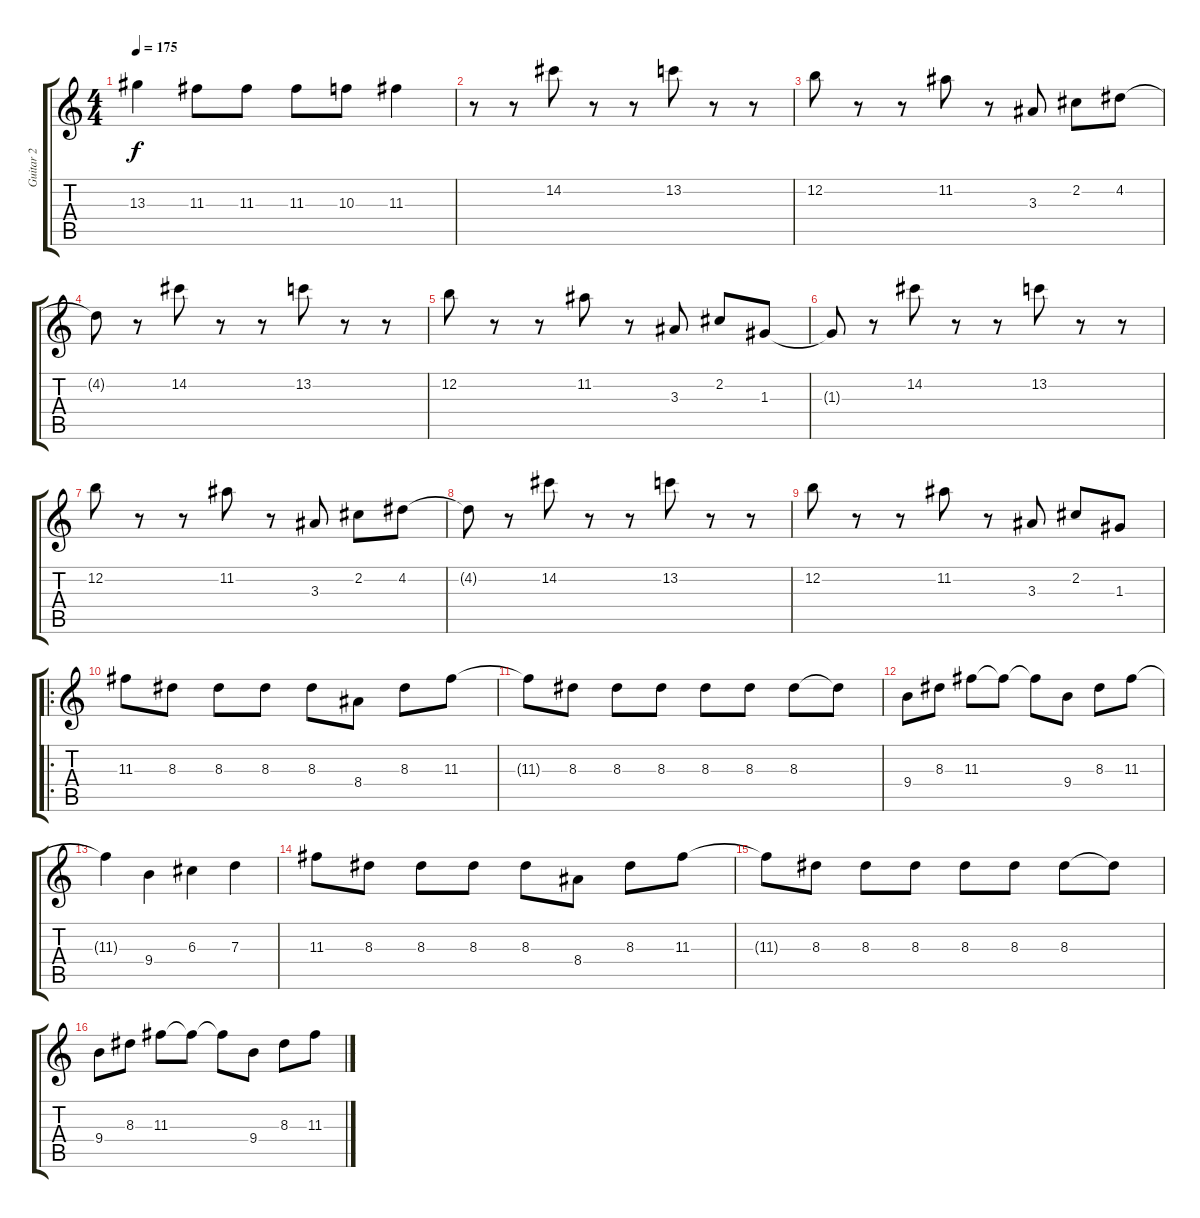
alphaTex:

\track ("Guitar 2" "Guitar 2") {instrument overdrivenguitar}
\staff {score tabs}
\tuning (E4 B3 G3 D3 A2 E2) {hide}
\ts (4 4)
\tempo 175
\clef g2
\ks c
13.3.4{dy f} 11.3.8 11.3.8 11.3.8 10.3.8 11.3.4 |
r.8 r.8 14.2.8 r.8 r.8 13.2.8 r.8 r.8 |
12.2.8 r.8 r.8 11.2.8 r.8 3.3.8 2.2.8 4.2.8 |
4.2{t}.8 r.8 14.2.8 r.8 r.8 13.2.8 r.8 r.8 |
12.2.8 r.8 r.8 11.2.8 r.8 3.3.8 2.2.8 1.3.8 |
1.3{t}.8 r.8 14.2.8 r.8 r.8 13.2.8 r.8 r.8 |
12.2.8 r.8 r.8 11.2.8 r.8 3.3.8 2.2.8 4.2.8 |
4.2{t}.8 r.8 14.2.8 r.8 r.8 13.2.8 r.8 r.8 |
12.2.8 r.8 r.8 11.2.8 r.8 3.3.8 2.2.8 1.3.8 |
\ro
11.3.8 8.3.8 8.3.8 8.3.8 8.3.8 8.4.8 8.3.8 11.3.8 |
11.3{t}.8 8.3.8 8.3.8 8.3.8 8.3.8 8.3.8 8.3.8 8.3{t}.8 |
9.4.8 8.3.8 11.3.8 11.3{t}.8 11.3{t}.8 9.4.8 8.3.8 11.3.8 |
11.3{t}.4 9.4.4 6.3.4 7.3.4 |
11.3.8 8.3.8 8.3.8 8.3.8 8.3.8 8.4.8 8.3.8 11.3.8 |
11.3{t}.8 8.3.8 8.3.8 8.3.8 8.3.8 8.3.8 8.3.8 8.3{t}.8 |
9.4.8 8.3.8 11.3.8 11.3{t}.8 11.3{t}.8 9.4.8 8.3.8 11.3.8
